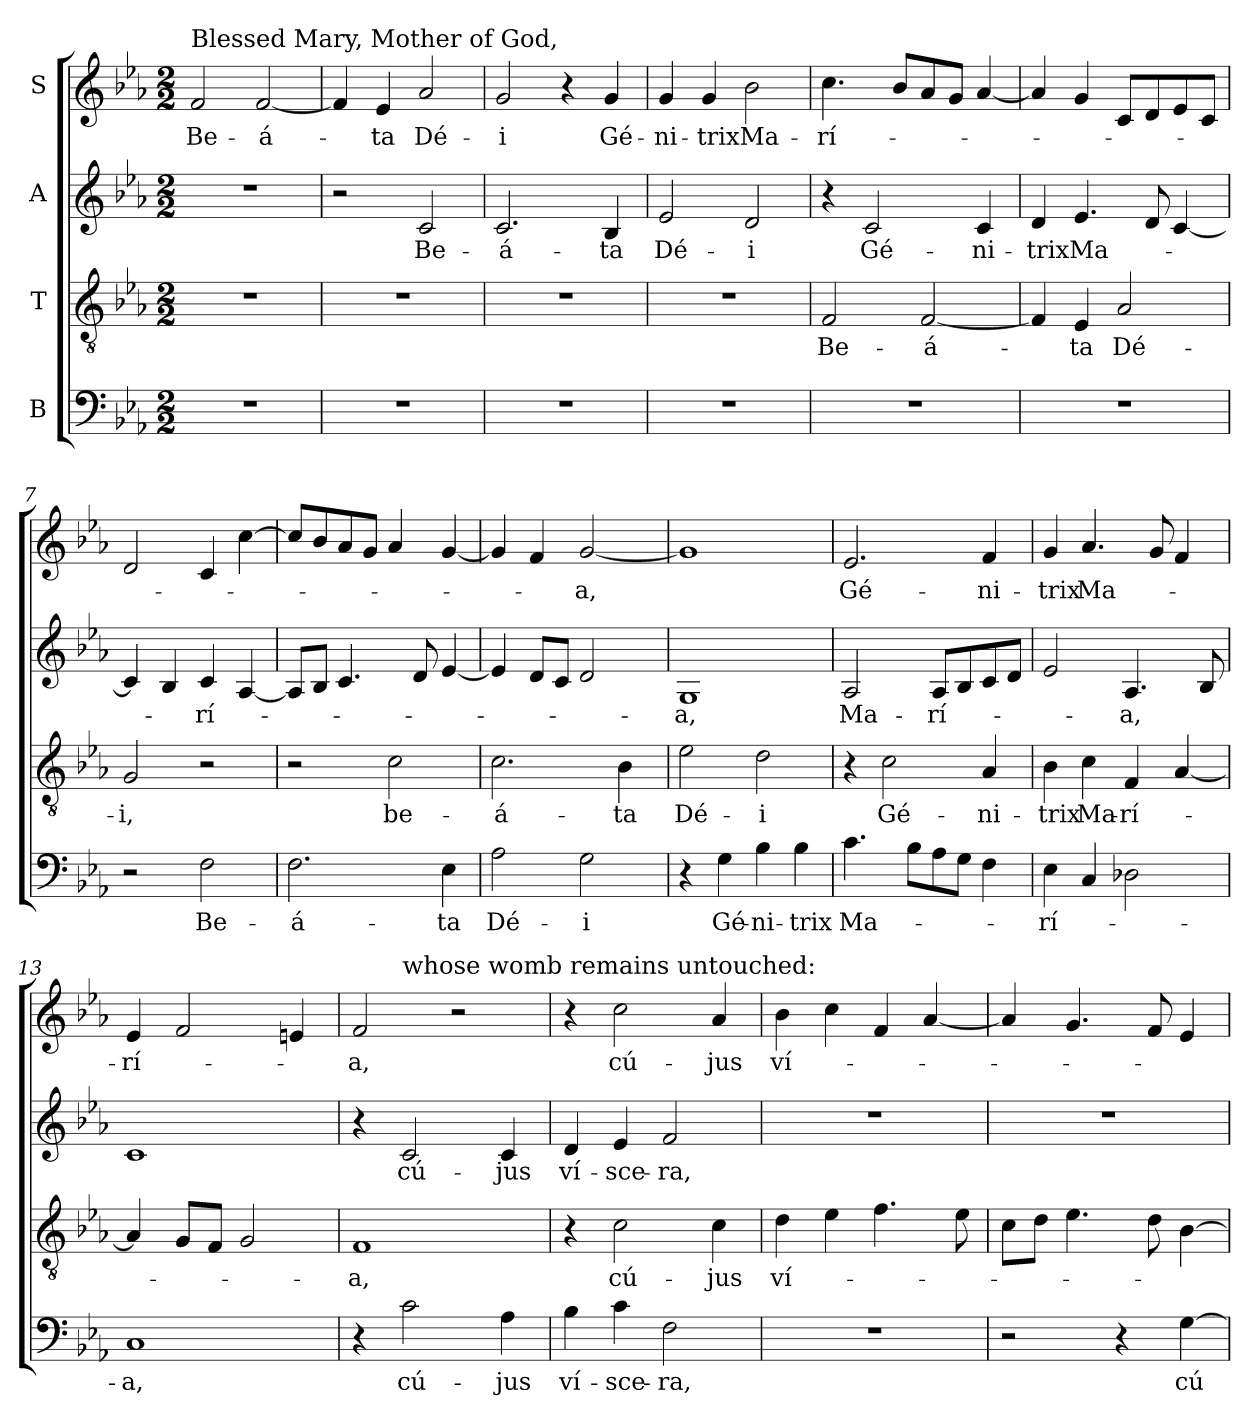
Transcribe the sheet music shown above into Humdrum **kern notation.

**kern	**text	**kern	**text	**kern	**text	**kern	**text
*part4	*part4	*part3	*part3	*part2	*part2	*part1	*part1
*staff4	*staff4	*staff3	*staff3	*staff2	*staff2	*staff1	*staff1
*I"B	*	*I"T	*	*I"A	*	*I"S	*
*clefF4	*	*clefGv2	*	*clefG2	*	*clefG2	*
*k[b-e-a-]	*	*k[b-e-a-]	*	*k[b-e-a-]	*	*k[b-e-a-]	*
*E-:	*	*E-:	*	*E-:	*	*E-:	*
*M2/2	*	*M2/2	*	*M2/2	*	*M2/2	*
=1	=1	=1	=1	=1	=1	=1	=1
!	!	!	!	!	!	!LO:TX:a:t=Blessed Mary, Mother of God,	!
!	!	!	!	!	!	!	!LO:LY:b
1r	.	1r	.	1r	.	2f/	Be-
!	!	!	!	!	!	!	!LO:LY:b
.	.	.	.	.	.	[2f/	-á-
=2	=2	=2	=2	=2	=2	=2	=2
1r	.	1r	.	2r	.	4f/]	.
!	!	!	!	!	!	!	!LO:LY:b
.	.	.	.	.	.	4e-/	-ta
!	!	!	!	!	!LO:LY:b	!	!LO:LY:b
.	.	.	.	2c/	Be-	2a-/	Dé-
=3	=3	=3	=3	=3	=3	=3	=3
!	!	!	!	!	!LO:LY:b	!	!LO:LY:b
1r	.	1r	.	2.c/	-á-	2g/	-i
.	.	.	.	.	.	4r	.
!	!	!	!	!	!LO:LY:b	!	!LO:LY:b
.	.	.	.	4B-/	-ta	4g/	Gé-
=4	=4	=4	=4	=4	=4	=4	=4
!	!	!	!	!	!LO:LY:b	!	!LO:LY:b
1r	.	1r	.	2e-/	Dé-	4g/	-ni-
!	!	!	!	!	!	!	!LO:LY:b
.	.	.	.	.	.	4g/	-trix
!	!	!	!	!	!LO:LY:b	!	!LO:LY:b
.	.	.	.	2d/	-i	2b-\	Ma-
=5	=5	=5	=5	=5	=5	=5	=5
!	!	!	!LO:LY:b	!	!	!	!LO:LY:b
1r	.	2F/	Be-	4r	.	4.cc\	-rí-
!	!	!	!	!	!LO:LY:b	!	!
.	.	.	.	2c/	Gé-	.	.
.	.	.	.	.	.	8b-/L	.
!	!	!	!LO:LY:b	!	!	!	!
.	.	[2F/	-á-	.	.	8a-/	.
.	.	.	.	.	.	8g/J	.
!	!	!	!	!	!LO:LY:b	!	!
.	.	.	.	4c/	-ni-	[4a-/	.
!!LO:LB:g=z
=6	=6	=6	=6	=6	=6	=6	=6
!	!	!	!	!	!LO:LY:b	!	!
1r	.	4F/]	.	4d/	-trix	4a-/]	.
!	!	!	!LO:LY:b	!	!LO:LY:b	!	!
.	.	4E-/	-ta	4.e-/	Ma-	4g/	.
!	!	!	!LO:LY:b	!	!	!	!
.	.	2A-/	Dé-	.	.	8c/L	.
.	.	.	.	8d/	.	8d/	.
.	.	.	.	[4c/	.	8e-/	.
.	.	.	.	.	.	8c/J	.
=7	=7	=7	=7	=7	=7	=7	=7
!	!	!	!LO:LY:b	!	!	!	!
2r	.	2G/	-i,	4c/]	.	2d/	.
.	.	.	.	4B-/	.	.	.
!	!LO:LY:b	!	!	!	!LO:LY:b	!	!
2F\	Be-	2r	.	4c/	-rí-	4c/	.
.	.	.	.	[4A-/	.	[4cc\	.
=8	=8	=8	=8	=8	=8	=8	=8
!	!LO:LY:b	!	!	!	!	!	!
2.F\	-á-	2r	.	8A-/L]	.	8cc/L]	.
.	.	.	.	8B-/J	.	8b-/	.
.	.	.	.	4.c/	.	8a-/	.
.	.	.	.	.	.	8g/J	.
!	!	!	!LO:LY:b	!	!	!	!
.	.	2c\	be-	.	.	4a-/	.
.	.	.	.	8d/	.	.	.
!	!LO:LY:b	!	!	!	!	!	!
4E-\	-ta	.	.	[4e-/	.	[4g/	.
=9	=9	=9	=9	=9	=9	=9	=9
!	!LO:LY:b	!	!LO:LY:b	!	!	!	!
2A-\	Dé-	2.c\	-á-	4e-/]	.	4g/]	.
.	.	.	.	8d/L	.	4f/	.
.	.	.	.	8c/J	.	.	.
!	!LO:LY:b	!	!	!	!	!	!LO:LY:b
2G\	-i	.	.	2d/	.	[2g/	-a,
!	!	!	!LO:LY:b	!	!	!	!
.	.	4B-\	-ta	.	.	.	.
=10	=10	=10	=10	=10	=10	=10	=10
!	!	!	!LO:LY:b	!	!LO:LY:b	!	!
4r	.	2e-\	Dé-	1G	-a,	1g]	.
!	!LO:LY:b	!	!	!	!	!	!
4G\	Gé-	.	.	.	.	.	.
!	!LO:LY:b	!	!LO:LY:b	!	!	!	!
4B-\	-ni-	2d\	-i	.	.	.	.
!	!LO:LY:b	!	!	!	!	!	!
4B-\	-trix	.	.	.	.	.	.
!!LO:PB:g=z
=11	=11	=11	=11	=11	=11	=11	=11
!	!LO:LY:b	!	!	!	!LO:LY:b	!	!LO:LY:b
4.c\	Ma-	4r	.	2A-/	Ma-	2.e-/	Gé-
!	!	!	!LO:LY:b	!	!	!	!
.	.	2c\	Gé-	.	.	.	.
8B-\L	.	.	.	.	.	.	.
!	!	!	!	!	!LO:LY:b	!	!
8A-\	.	.	.	8A-/L	-rí-	.	.
8G\J	.	.	.	8B-/	.	.	.
!	!	!	!LO:LY:b	!	!	!	!LO:LY:b
4F\	.	4A-/	-ni-	8c/	.	4f/	-ni-
.	.	.	.	8d/J	.	.	.
=12	=12	=12	=12	=12	=12	=12	=12
!	!LO:LY:b	!	!LO:LY:b	!	!	!	!LO:LY:b
4E-\	-rí-	4B-\	-trix	2e-/	.	4g/	-trix
!	!	!	!LO:LY:b	!	!	!	!LO:LY:b
4C/	.	4c\	Ma-	.	.	4.a-/	Ma-
!	!	!	!LO:LY:b	!	!LO:LY:b	!	!
2D-X\	.	4F/	-rí-	4.A-/	-a,	.	.
.	.	.	.	.	.	8g/	.
.	.	[4A-/	.	.	.	4f/	.
.	.	.	.	8B-/	.	.	.
=13	=13	=13	=13	=13	=13	=13	=13
!	!LO:LY:b	!	!	!	!	!	!LO:LY:b
1C	-a,	4A-/]	.	1c	.	4e-/	-rí-
.	.	8G/L	.	.	.	2f/	.
.	.	8F/J	.	.	.	.	.
.	.	2G/	.	.	.	.	.
.	.	.	.	.	.	4eni/	.
=14	=14	=14	=14	=14	=14	=14	=14
!	!	!	!LO:LY:b	!	!	!	!LO:LY:b
*	*	*	*	*	*	*^	*
4r	.	1F	-a,	4r	.	2f/	4ryy	-a,
!	!	!	!	!	!	!	!LO:TX:a:t=whose womb remains untouched&colon;	!
!	!LO:LY:b	!	!	!	!LO:LY:b	!	!	!
2c\	cú-	.	.	2c/	cú-	.	2.ryy	.
.	.	.	.	.	.	2r	.	.
!	!LO:LY:b	!	!	!	!LO:LY:b	!	!	!
4A-\	-jus	.	.	4c/	-jus	.	.	.
=15	=15	=15	=15	=15	=15	=15	=15	=15
!	!LO:LY:b	!	!	!	!LO:LY:b	!	!	!
*	*	*	*	*	*	*v	*v	*
4B-\	ví-	4r	.	4d/	ví-	4r	.
!	!LO:LY:b	!	!LO:LY:b	!	!LO:LY:b	!	!LO:LY:b
4c\	-sce-	2c\	cú-	4e-/	-sce-	2cc\	cú-
!	!LO:LY:b	!	!	!	!LO:LY:b	!	!
2F\	-ra,	.	.	2f/	-ra,	.	.
!	!	!	!LO:LY:b	!	!	!	!LO:LY:b
.	.	4c\	-jus	.	.	4a-/	-jus
=16	=16	=16	=16	=16	=16	=16	=16
!	!	!	!LO:LY:b	!	!	!	!LO:LY:b
1r	.	4d\	ví-	1r	.	4b-\	ví-
.	.	4e-\	.	.	.	4cc\	.
.	.	4.f\	.	.	.	4f/	.
.	.	.	.	.	.	[4a-/	.
.	.	8e-\	.	.	.	.	.
!!LO:LB:g=z
=17	=17	=17	=17	=17	=17	=17	=17
2r	.	8c\L	.	1r	.	4a-/]	.
.	.	8d\J	.	.	.	.	.
.	.	4.e-\	.	.	.	4.g/	.
4r	.	.	.	.	.	.	.
.	.	8d\	.	.	.	8f/	.
!	!LO:LY:b	!	!	!	!	!	!
[4G\	cú-	[4B-\	.	.	.	4e-/	.
=	=	=	=	=	=	=	=
*-	*-	*-	*-	*-	*-	*-	*-
